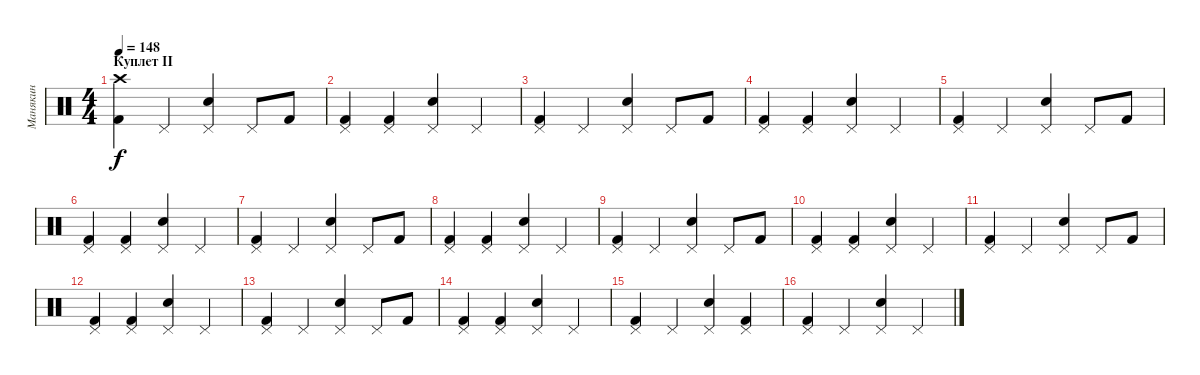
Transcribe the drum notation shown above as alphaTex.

\track ("Манякин" "Манякин") {instrument percussion}
\staff {score}
\articulation defaults
\ts (4 4)
\section ("" "Куплет II")
\tempo 148
\clef neutral
\ks c
("Crash high (hit)" "Kick (hit) 2").4{dy f} "Pedal Hi-Hat (hit)".4 ("Electric Snare (hit)" "Pedal Hi-Hat (hit)").4 "Pedal Hi-Hat (hit)".8 "Kick (hit) 2".8 |
("Pedal Hi-Hat (hit)" "Kick (hit) 2").4 ("Pedal Hi-Hat (hit)" "Kick (hit) 2").4 ("Electric Snare (hit)" "Pedal Hi-Hat (hit)").4 "Pedal Hi-Hat (hit)".4 |
("Pedal Hi-Hat (hit)" "Kick (hit) 2").4 "Pedal Hi-Hat (hit)".4 ("Electric Snare (hit)" "Pedal Hi-Hat (hit)").4 "Pedal Hi-Hat (hit)".8 "Kick (hit) 2".8 |
("Pedal Hi-Hat (hit)" "Kick (hit) 2").4 ("Pedal Hi-Hat (hit)" "Kick (hit) 2").4 ("Electric Snare (hit)" "Pedal Hi-Hat (hit)").4 "Pedal Hi-Hat (hit)".4 |
("Pedal Hi-Hat (hit)" "Kick (hit) 2").4 "Pedal Hi-Hat (hit)".4 ("Electric Snare (hit)" "Pedal Hi-Hat (hit)").4 "Pedal Hi-Hat (hit)".8 "Kick (hit) 2".8 |
("Pedal Hi-Hat (hit)" "Kick (hit) 2").4 ("Pedal Hi-Hat (hit)" "Kick (hit) 2").4 ("Electric Snare (hit)" "Pedal Hi-Hat (hit)").4 "Pedal Hi-Hat (hit)".4 |
("Pedal Hi-Hat (hit)" "Kick (hit) 2").4 "Pedal Hi-Hat (hit)".4 ("Electric Snare (hit)" "Pedal Hi-Hat (hit)").4 "Pedal Hi-Hat (hit)".8 "Kick (hit) 2".8 |
("Pedal Hi-Hat (hit)" "Kick (hit) 2").4 ("Pedal Hi-Hat (hit)" "Kick (hit) 2").4 ("Electric Snare (hit)" "Pedal Hi-Hat (hit)").4 "Pedal Hi-Hat (hit)".4 |
("Pedal Hi-Hat (hit)" "Kick (hit) 2").4 "Pedal Hi-Hat (hit)".4 ("Electric Snare (hit)" "Pedal Hi-Hat (hit)").4 "Pedal Hi-Hat (hit)".8 "Kick (hit) 2".8 |
("Pedal Hi-Hat (hit)" "Kick (hit) 2").4 ("Pedal Hi-Hat (hit)" "Kick (hit) 2").4 ("Electric Snare (hit)" "Pedal Hi-Hat (hit)").4 "Pedal Hi-Hat (hit)".4 |
("Pedal Hi-Hat (hit)" "Kick (hit) 2").4 "Pedal Hi-Hat (hit)".4 ("Electric Snare (hit)" "Pedal Hi-Hat (hit)").4 "Pedal Hi-Hat (hit)".8 "Kick (hit) 2".8 |
("Pedal Hi-Hat (hit)" "Kick (hit) 2").4 ("Pedal Hi-Hat (hit)" "Kick (hit) 2").4 ("Electric Snare (hit)" "Pedal Hi-Hat (hit)").4 "Pedal Hi-Hat (hit)".4 |
("Pedal Hi-Hat (hit)" "Kick (hit) 2").4 "Pedal Hi-Hat (hit)".4 ("Electric Snare (hit)" "Pedal Hi-Hat (hit)").4 "Pedal Hi-Hat (hit)".8 "Kick (hit) 2".8 |
("Pedal Hi-Hat (hit)" "Kick (hit) 2").4 ("Pedal Hi-Hat (hit)" "Kick (hit) 2").4 ("Electric Snare (hit)" "Pedal Hi-Hat (hit)").4 "Pedal Hi-Hat (hit)".4 |
("Pedal Hi-Hat (hit)" "Kick (hit) 2").4 "Pedal Hi-Hat (hit)".4 ("Electric Snare (hit)" "Pedal Hi-Hat (hit)").4 ("Pedal Hi-Hat (hit)" "Kick (hit) 2").4 |
("Pedal Hi-Hat (hit)" "Kick (hit) 2").4 "Pedal Hi-Hat (hit)".4 ("Electric Snare (hit)" "Pedal Hi-Hat (hit)").4 "Pedal Hi-Hat (hit)".4
